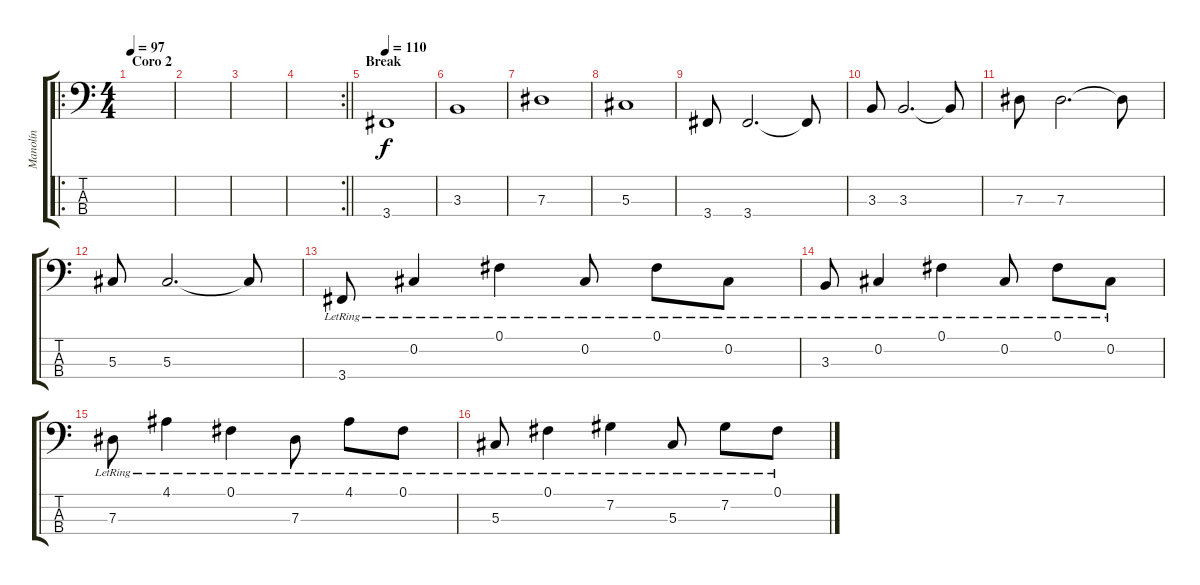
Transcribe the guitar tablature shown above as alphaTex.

\track ("Manolín" "Manolín") {instrument acousticbass}
\staff {score tabs}
\tuning (Gb2 Db2 Ab1 Eb1) {hide}
\ro
\ts (4 4)
\section ("" "Coro 2")
\tempo 97
\clef f4
\ks c
|
|
|
\rc 2
\barLineRight lightlight
|
\section ("" "Break")
\tempo 110
3.4.1 |
3.3.1 |
7.3.1 |
5.3.1 |
3.4.8 3.4.2{d} 3.4{t}.8 |
3.3.8 3.3.2{d} 3.3{t}.8 |
7.3.8 7.3.2{d} 7.3{t}.8 |
5.3.8 5.3.2{d} 5.3{t}.8 |
3.4{lr}.8 0.2{lr}.4 0.1{lr}.4 0.2{lr}.8 0.1{lr}.8 0.2{lr}.8 |
3.3{lr}.8 0.2{lr}.4 0.1{lr}.4 0.2{lr}.8 0.1{lr}.8 0.2{lr}.8 |
7.3{lr}.8 4.1{lr}.4 0.1{lr}.4 7.3{lr}.8 4.1{lr}.8 0.1{lr}.8 |
5.3{lr}.8 0.1{lr}.4 7.2{lr}.4 5.3{lr}.8 7.2{lr}.8 0.1{lr}.8
